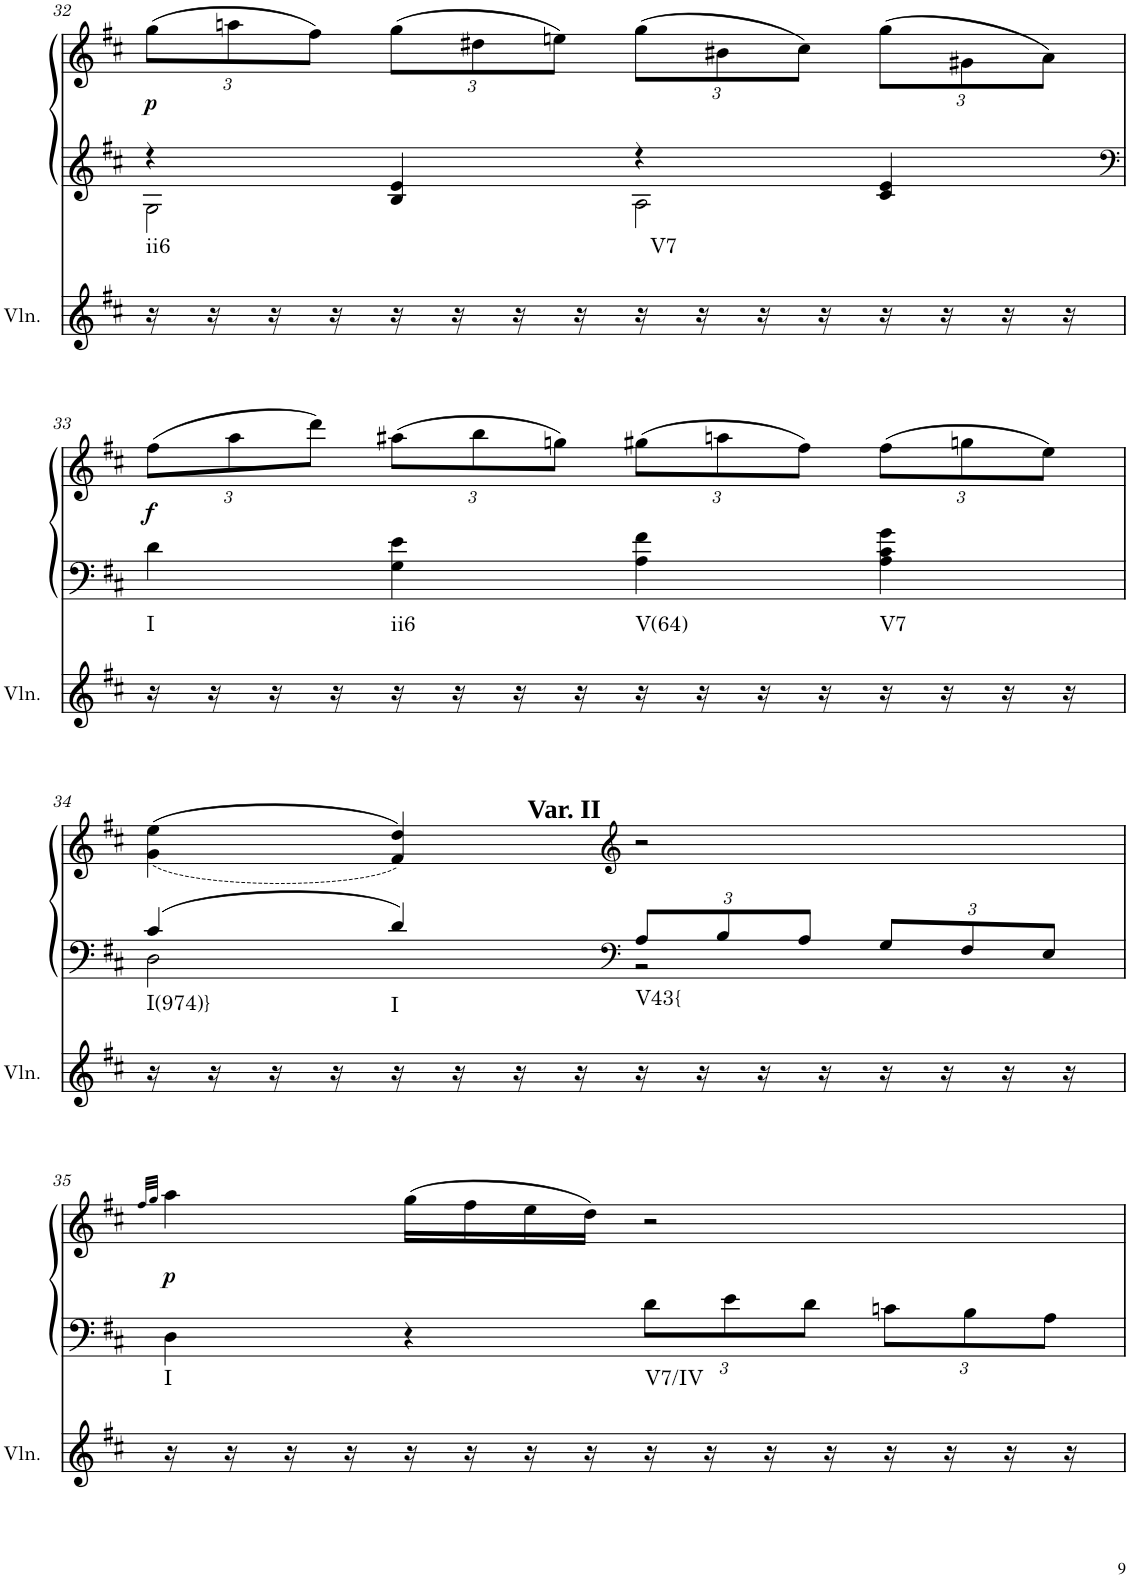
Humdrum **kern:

**kern	**harte	**kern	**kern	**dynam
*part2	*part2	*part1	*part1	*part1
*staff3	*	*staff2	*staff1	*staff1/2
*I"Violin	*	*I"unbenannt2	*	*
*I'Vln.	*	*	*	*
!!LO:PB:g=z
*clefG2	*	*clefG2	*clefG2	*
*k[f#c#]	*	*k[f#c#]	*k[f#c#]	*
*M2/2	*	*M2/2	*M2/2	*
*met(c|)	*	*met(c|)	*met(c|)	*
=32	=32	=32	=32	=32
*	*	*^	*	*
*	*	*	*	*Xbrackettup	*
!	!LO:H:kt=ii6	!	!	!	!LO:DY:b
16r	N	4r	2G\	(12gg\L	p
16r	.	.	.	.	.
.	.	.	.	12aan\	.
16r	.	.	.	.	.
.	.	.	.	12ff#\J)	.
16r	.	.	.	.	.
16r	.	4B/ 4e/	.	(12gg\L	.
16r	.	.	.	.	.
.	.	.	.	12dd#X\	.
16r	.	.	.	.	.
.	.	.	.	12een\J)	.
16r	.	.	.	.	.
!	!LO:H:kt=V7	!	!	!	!
16r	N	4r	2A\	(12gg\L	.
16r	.	.	.	.	.
.	.	.	.	12b#X\	.
16r	.	.	.	.	.
.	.	.	.	12cc#\J)	.
16r	.	.	.	.	.
16r	.	4c#/ 4e/	.	(12gg\L	.
16r	.	.	.	.	.
.	.	.	.	12g#X\	.
16r	.	.	.	.	.
.	.	.	.	12a\J)	.
16r	.	.	.	.	.
*	*	*v	*v	*	*
!!LO:LB:g=z
=33	=33	=33	=33	=33
*	*	*clefF4	*	*
!	!LO:H:kt=I	!	!	!LO:DY:b
16r	N	4d\	(12ff#\L	f
16r	.	.	.	.
.	.	.	12aa\	.
16r	.	.	.	.
.	.	.	12ddd\J)	.
16r	.	.	.	.
!	!LO:H:kt=ii6	!	!	!
16r	N	4G\ 4e\	(12aa#X\L	.
16r	.	.	.	.
.	.	.	12bb\	.
16r	.	.	.	.
.	.	.	12ggn\J)	.
16r	.	.	.	.
!	!LO:H:kt=V(64)	!	!	!
16r	N	4A\ 4f#\	(12gg#X\L	.
16r	.	.	.	.
.	.	.	12aan\	.
16r	.	.	.	.
.	.	.	12ff#\J)	.
16r	.	.	.	.
!	!LO:H:kt=V7	!	!	!
16r	N	4A\ 4c#\ 4g\	(12ff#\L	.
16r	.	.	.	.
.	.	.	12ggn\	.
16r	.	.	.	.
.	.	.	12ee\J)	.
16r	.	.	.	.
!!LO:LB:g=z
=34	=34	=34	=34	=34
*	*	*^	*	*
!	!LO:H:kt=I(974)}	!	!	!	!
16r	N	4c#/	2D\	(<(4g\ 4ee\	.
16r	.	.	.	.	.
16r	.	.	.	.	.
16r	.	.	.	.	.
!	!LO:H:kt=I	!	!	!	!
16r	N	4d/	.	4f#/ 4dd/))	.
16r	.	.	.	.	.
16r	.	.	.	.	.
16r	.	.	.	.	.
*	*	*clefF4	*	*clefG2	*
*	*	*Xbrackettup	*	*	*
!	!LO:H:kt=V43{	!	!	!LO:TX:a:B:t=Var. II	!
16r	N	12A/L	2r	2r	.
16r	.	.	.	.	.
.	.	12B/	.	.	.
16r	.	.	.	.	.
.	.	12A/J	.	.	.
16r	.	.	.	.	.
16r	.	12G/L	.	.	.
16r	.	.	.	.	.
.	.	12F#/	.	.	.
16r	.	.	.	.	.
.	.	12E/J	.	.	.
16r	.	.	.	.	.
*	*	*v	*v	*	*
!!LO:LB:g=z
=35	=35	=35	=35	=35
.	.	.	32qff#/LLL	.
.	.	.	32qgg/JJJ	.
!	!LO:H:kt=I	!	!	!LO:DY:b
16r	N	4D\	4aa\	p
16r	.	.	.	.
16r	.	.	.	.
16r	.	.	.	.
16r	.	4r	(16gg\LL	.
16r	.	.	16ff#\	.
16r	.	.	16ee\	.
16r	.	.	16dd\JJ)	.
!	!LO:H:kt=V7/IV	!	!	!
16r	N	12d\L	2r	.
16r	.	.	.	.
.	.	12e\	.	.
16r	.	.	.	.
.	.	12d\J	.	.
16r	.	.	.	.
16r	.	12cn\L	.	.
16r	.	.	.	.
.	.	12B\	.	.
16r	.	.	.	.
.	.	12A\J	.	.
16r	.	.	.	.
=	=	=	=	=
*-	*-	*-	*-	*-
